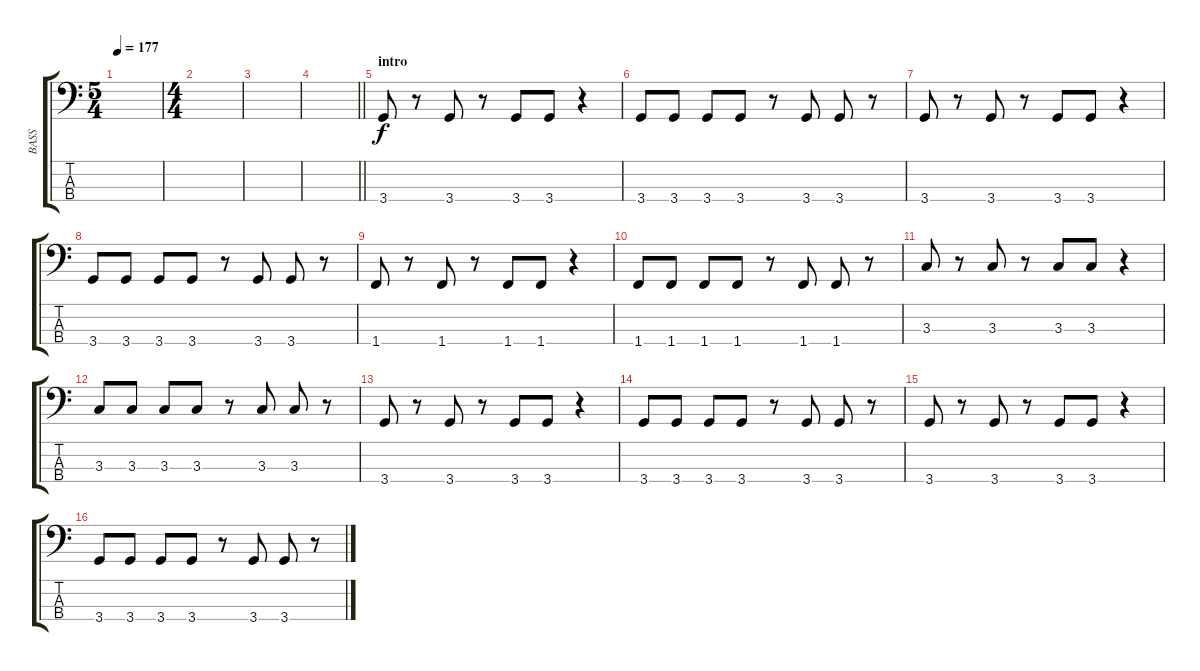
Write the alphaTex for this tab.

\track ("BASS" "BASS") {instrument electricbasspick}
\staff {score tabs}
\tuning (G2 D2 A1 E1) {hide}
\ts (5 4)
\tempo 177
\clef f4
\ks c
|
\ts (4 4)
|
|
\barLineRight lightlight
|
\section ("" "intro")
3.4.8 r.8 3.4.8 r.8 3.4.8 3.4.8 r.4 |
3.4.8 3.4.8 3.4.8 3.4.8 r.8 3.4.8 3.4.8 r.8 |
3.4.8 r.8 3.4.8 r.8 3.4.8 3.4.8 r.4 |
3.4.8 3.4.8 3.4.8 3.4.8 r.8 3.4.8 3.4.8 r.8 |
1.4.8 r.8 1.4.8 r.8 1.4.8 1.4.8 r.4 |
1.4.8 1.4.8 1.4.8 1.4.8 r.8 1.4.8 1.4.8 r.8 |
3.3.8 r.8 3.3.8 r.8 3.3.8 3.3.8 r.4 |
3.3.8 3.3.8 3.3.8 3.3.8 r.8 3.3.8 3.3.8 r.8 |
3.4.8 r.8 3.4.8 r.8 3.4.8 3.4.8 r.4 |
3.4.8 3.4.8 3.4.8 3.4.8 r.8 3.4.8 3.4.8 r.8 |
3.4.8 r.8 3.4.8 r.8 3.4.8 3.4.8 r.4 |
3.4.8 3.4.8 3.4.8 3.4.8 r.8 3.4.8 3.4.8 r.8
